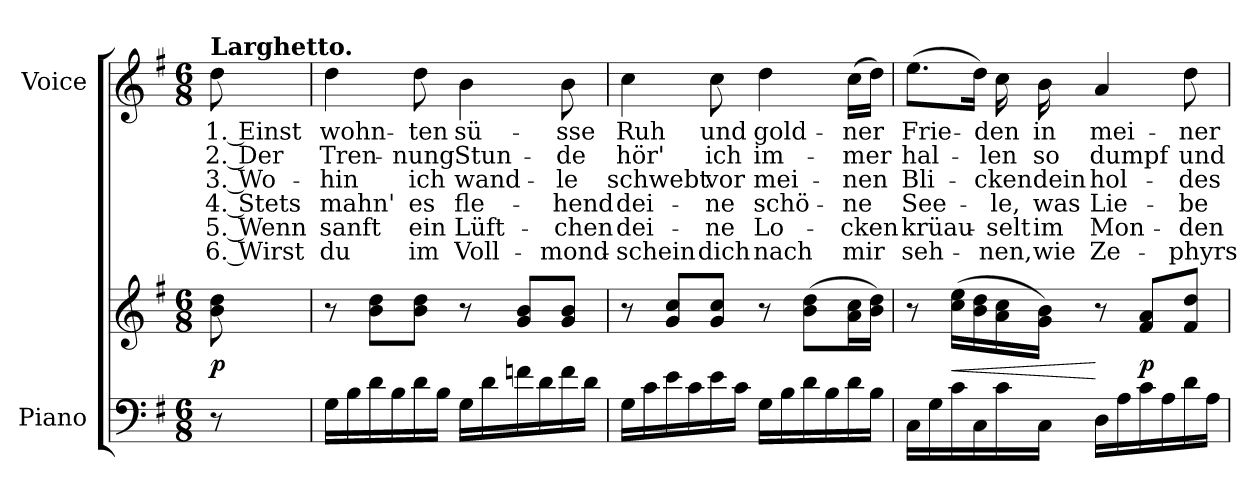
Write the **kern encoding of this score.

**kern	**kern	**dynam	**kern	**text	**text	**text	**text	**text	**text
*part2	*part2	*part2	*part1	*part1	*part1	*part1	*part1	*part1	*part1
*staff3	*staff2	*staff2/3	*staff1	*staff1	*staff1	*staff1	*staff1	*staff1	*staff1
*I"Piano	*	*	*I"Voice	*	*	*	*	*	*
*I'Pno.	*	*	*I'Voice	*	*	*	*	*	*
!!LO:PB:g=z
*clefF4	*clefG2	*	*clefG2	*	*	*	*	*	*
*k[f#]	*k[f#]	*	*k[f#]	*	*	*	*	*	*
*G:	*G:	*	*G:	*	*	*	*	*	*
*M6/8	*M6/8	*	*M6/8	*	*	*	*	*	*
=	=	=	=	=	=	=	=	=	=
!	!	!	!LO:TX:a:B:t=Larghetto.	!	!	!	!	!	!
!	!	!	!	!LO:LY:b:color=#000000	!LO:LY:b:color=#000000	!LO:LY:b:color=#000000	!LO:LY:b:color=#000000	!LO:LY:b:color=#000000	!LO:LY:b:color=#000000
8r	8bi\ 8ddi	p	8ddi\	1. Einst	2. Der	3. Wo-	4. Stets	5. Wenn	6. Wirst
=1	=1	=1	=1	=1	=1	=1	=1	=1	=1
!	!	!	!	!LO:LY:b:color=#000000	!LO:LY:b:color=#000000	!LO:LY:b:color=#000000	!LO:LY:b:color=#000000	!LO:LY:b:color=#000000	!LO:LY:b:color=#000000
16Gi\LL	8r	.	4ddi\	wohn-	Tren-	-hin	mahn'	sanft	du
16Bi\	.	.	.	.	.	.	.	.	.
16di\	8bi\ 8ddiL	.	.	.	.	.	.	.	.
16Bi\	.	.	.	.	.	.	.	.	.
!	!	!	!	!LO:LY:b:color=#000000	!LO:LY:b:color=#000000	!LO:LY:b:color=#000000	!LO:LY:b:color=#000000	!LO:LY:b:color=#000000	!LO:LY:b:color=#000000
16di\	8bi\ 8ddiJ	.	8ddi\	-ten	-nung	ich	es	ein	im
16Bi\JJ	.	.	.	.	.	.	.	.	.
!	!	!	!	!LO:LY:b:color=#000000	!LO:LY:b:color=#000000	!LO:LY:b:color=#000000	!LO:LY:b:color=#000000	!LO:LY:b:color=#000000	!LO:LY:b:color=#000000
16Gi\LL	8r	.	4bi\	sü-	Stun-	wand-	fle-	Lüft-	Voll-
16di\	.	.	.	.	.	.	.	.	.
16fni\	8gi/ 8biL	.	.	.	.	.	.	.	.
16di\	.	.	.	.	.	.	.	.	.
!	!	!	!	!LO:LY:b:color=#000000	!LO:LY:b:color=#000000	!LO:LY:b:color=#000000	!LO:LY:b:color=#000000	!LO:LY:b:color=#000000	!LO:LY:b:color=#000000
16fi\	8gi/ 8biJ	.	8bi\	-sse	-de	-le	-hend	-chen	-mond-
16di\JJ	.	.	.	.	.	.	.	.	.
=2	=2	=2	=2	=2	=2	=2	=2	=2	=2
!	!	!	!	!LO:LY:b:color=#000000	!LO:LY:b:color=#000000	!LO:LY:b:color=#000000	!LO:LY:b:color=#000000	!LO:LY:b:color=#000000	!LO:LY:b:color=#000000
16Gi\LL	8r	.	4cci\	Ruh	hör'	schwebt	dei-	dei-	-schein
16ci\	.	.	.	.	.	.	.	.	.
16ei\	8gi/ 8cciL	.	.	.	.	.	.	.	.
16ci\	.	.	.	.	.	.	.	.	.
!	!	!	!	!LO:LY:b:color=#000000	!LO:LY:b:color=#000000	!LO:LY:b:color=#000000	!LO:LY:b:color=#000000	!LO:LY:b:color=#000000	!LO:LY:b:color=#000000
16ei\	8gi/ 8cciJ	.	8cci\	und	ich	vor	-ne	-ne	dich
16ci\JJ	.	.	.	.	.	.	.	.	.
!	!	!	!	!LO:LY:b:color=#000000	!LO:LY:b:color=#000000	!LO:LY:b:color=#000000	!LO:LY:b:color=#000000	!LO:LY:b:color=#000000	!LO:LY:b:color=#000000
16Gi\LL	8r	.	4ddi\	gold-	im-	mei-	schö-	Lo-	nach
16Bi\	.	.	.	.	.	.	.	.	.
16di\	(8bi\ 8ddiL	.	.	.	.	.	.	.	.
16Bi\	.	.	.	.	.	.	.	.	.
!	!	!	!	!LO:LY:b:color=#000000	!LO:LY:b:color=#000000	!LO:LY:b:color=#000000	!LO:LY:b:color=#000000	!LO:LY:b:color=#000000	!LO:LY:b:color=#000000
16di\	16ai\ 16cciL	.	(16cci\LL	-ner	-mer	-nen	-ne	-cken	mir
16Bi\JJ	16bi\ 16ddiJJ)	.	16ddi\JJ)	.	.	.	.	.	.
=3	=3	=3	=3	=3	=3	=3	=3	=3	=3
!	!	!	!	!LO:LY:b:color=#000000	!LO:LY:b:color=#000000	!LO:LY:b:color=#000000	!LO:LY:b:color=#000000	!LO:LY:b:color=#000000	!LO:LY:b:color=#000000
16Ci\LL	8r	.	(8.eei\L	Frie-	hal-	Bli-	See-	krüau-	seh-
16Gi\	.	.	.	.	.	.	.	.	.
!	!	!LO:HP:b	!	!	!	!	!	!	!
16ci\	(16cci\ 16eeiLL	<	.	.	.	.	.	.	.
16Ci\	16bi\ 16ddi	.	16ddi\Jk)	.	.	.	.	.	.
!	!	!	!	!LO:LY:b:color=#000000	!LO:LY:b:color=#000000	!LO:LY:b:color=#000000	!LO:LY:b:color=#000000	!LO:LY:b:color=#000000	!LO:LY:b:color=#000000
16ci\	16ai\ 16cci	.	16cci\	-den	-len	-cken	-le,	-selt	-nen,
!	!	!	!	!LO:LY:b:color=#000000	!LO:LY:b:color=#000000	!LO:LY:b:color=#000000	!LO:LY:b:color=#000000	!LO:LY:b:color=#000000	!LO:LY:b:color=#000000
16Ci\JJ	16gi\ 16biJJ)	.	16bi\	in	so	dein	was	im	wie
!	!	!	!	!LO:LY:b:color=#000000	!LO:LY:b:color=#000000	!LO:LY:b:color=#000000	!LO:LY:b:color=#000000	!LO:LY:b:color=#000000	!LO:LY:b:color=#000000
16Di\LL	8r	[	4ai/	mei-	dumpf	hol-	Lie-	Mon-	Ze-
16Ai\	.	.	.	.	.	.	.	.	.
16ci\	8f#i/ 8aiL	p	.	.	.	.	.	.	.
16Ai\	.	.	.	.	.	.	.	.	.
!	!	!	!	!LO:LY:b:color=#000000	!LO:LY:b:color=#000000	!LO:LY:b:color=#000000	!LO:LY:b:color=#000000	!LO:LY:b:color=#000000	!LO:LY:b:color=#000000
16di\	8f#i/ 8ddiJ	.	8ddi\	-ner	und	-des	-be	-den-	-phyrs
16Ai\JJ	.	.	.	.	.	.	.	.	.
=	=	=	=	=	=	=	=	=	=
*-	*-	*-	*-	*-	*-	*-	*-	*-	*-
